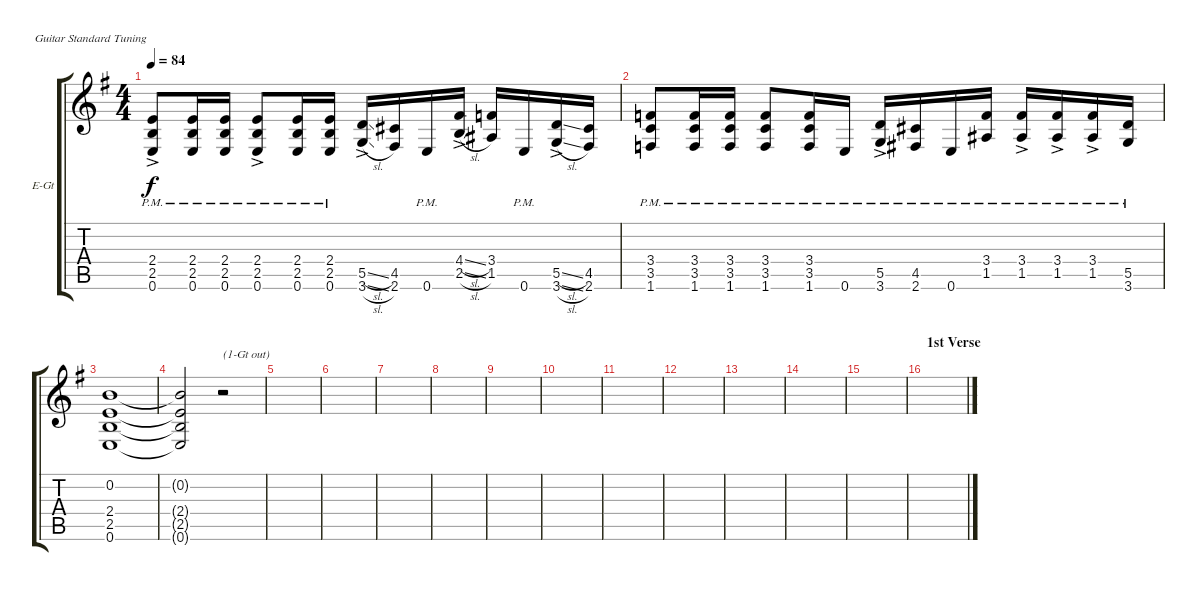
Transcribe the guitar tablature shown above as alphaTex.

\bracketExtendMode groupsimilarinstruments
\firstSystemTrackNameOrientation horizontal
\otherSystemsTrackNameOrientation horizontal
\track ("1-Gt" "E-Gt") {instrument overdrivenguitar}
\staff {score tabs}
\tuning (E4 B3 G3 D3 A2 E2)
\ts (4 4)
\tempo 84
\clef g2
\scale
1.05549
\ks g
(2.5{pm} 0.6{pm} 2.4{ac pm}).8{dy f} (0.6{pm} 2.5 2.4).16 (0.6{pm} 2.5 2.4).16 (2.5{pm} 0.6{pm} 2.4{ac}).8 (0.6{pm} 2.5 2.4).16 (0.6{pm} 2.5 2.4).16 (5.5{sl} 3.6{sl ac}).16 (4.5 2.6).16 0.6{pm}.16 (4.4{sl} 2.5{sl ac}).16 (3.4 1.5).16 0.6{pm}.16 (5.5{sl} 3.6{sl ac}).16 (4.5 2.6).16 |
\scale
0.944515 (3.5{pm} 1.6{pm} 3.4{pm}).8 (1.6{pm} 3.4{pm} 3.5{pm}).16 (1.6{pm} 3.4{pm} 3.5{pm}).16 (3.5{pm} 1.6{pm} 3.4{pm}).8 (1.6{pm} 3.5{pm} 3.4{pm}).16 0.6{pm}.16 (5.5{pm} 3.6{ac pm}).16 (4.5{pm} 2.6{pm}).16 0.6{pm}.16 (1.5{pm} 3.4{pm}).16 (1.5{ac pm} 3.4{ac pm}).16 (1.5{ac pm} 3.4{ac pm}).16 (1.5{ac pm} 3.4{ac pm}).16 (3.6{pm} 5.5{pm}).16 |
\scale
1.05549 (2.4 2.5 0.6 0.2).1 |
\scale
0.944515 (2.4{t} 2.5{t} 0.6{t} 0.2{t}).2 r.2{txt "(1-Gt out)"} |
\scale
1.05549 |
\scale
0.944515 |
\scale
1.05549 |
\scale
0.944515 |
\scale
1.05549 |
\scale
0.944515 |
\scale
1.05549 |
\scale
0.944515 |
\scale
1.05549 |
\scale
0.944515 |
\scale
1.05549 |
\section ("" "1st Verse")
\scale
0.944515
